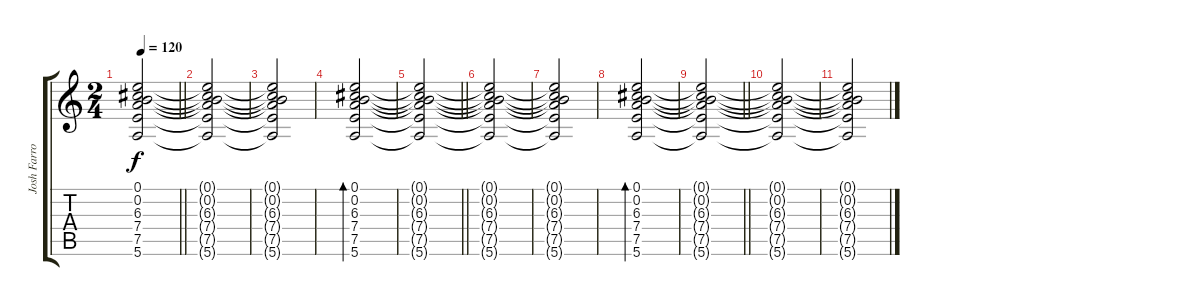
\track ("Josh Farro" "Josh Farro") {instrument electricguitarjazz}
\staff {score tabs}
\tuning (E4 B3 G3 D3 A2 E2) {hide}
\ts (2 4)
\tempo 120
\clef g2
\barLineRight lightlight
\ks c
(0.1{t} 0.2{t} 6.3{t} 7.4{t} 7.5{t} 5.6{t}).2{dy f} |
(0.1{t} 0.2{t} 6.3{t} 7.4{t} 7.5{t} 5.6{t}).2 |
(0.1{t} 0.2{t} 6.3{t} 7.4{t} 7.5{t} 5.6{t}).2 |
(0.1 0.2 6.3 7.4 7.5 5.6).2{bd 240} |
\barLineRight lightlight
(0.1{t} 0.2{t} 6.3{t} 7.4{t} 7.5{t} 5.6{t}).2 |
(0.1{t} 0.2{t} 6.3{t} 7.4{t} 7.5{t} 5.6{t}).2 |
(0.1{t} 0.2{t} 6.3{t} 7.4{t} 7.5{t} 5.6{t}).2 |
(0.1 0.2 6.3 7.4 7.5 5.6).2{bd 240} |
\barLineRight lightlight
(0.1{t} 0.2{t} 6.3{t} 7.4{t} 7.5{t} 5.6{t}).2 |
(0.1{t} 0.2{t} 6.3{t} 7.4{t} 7.5{t} 5.6{t}).2 |
(0.1{t} 0.2{t} 6.3{t} 7.4{t} 7.5{t} 5.6{t}).2
